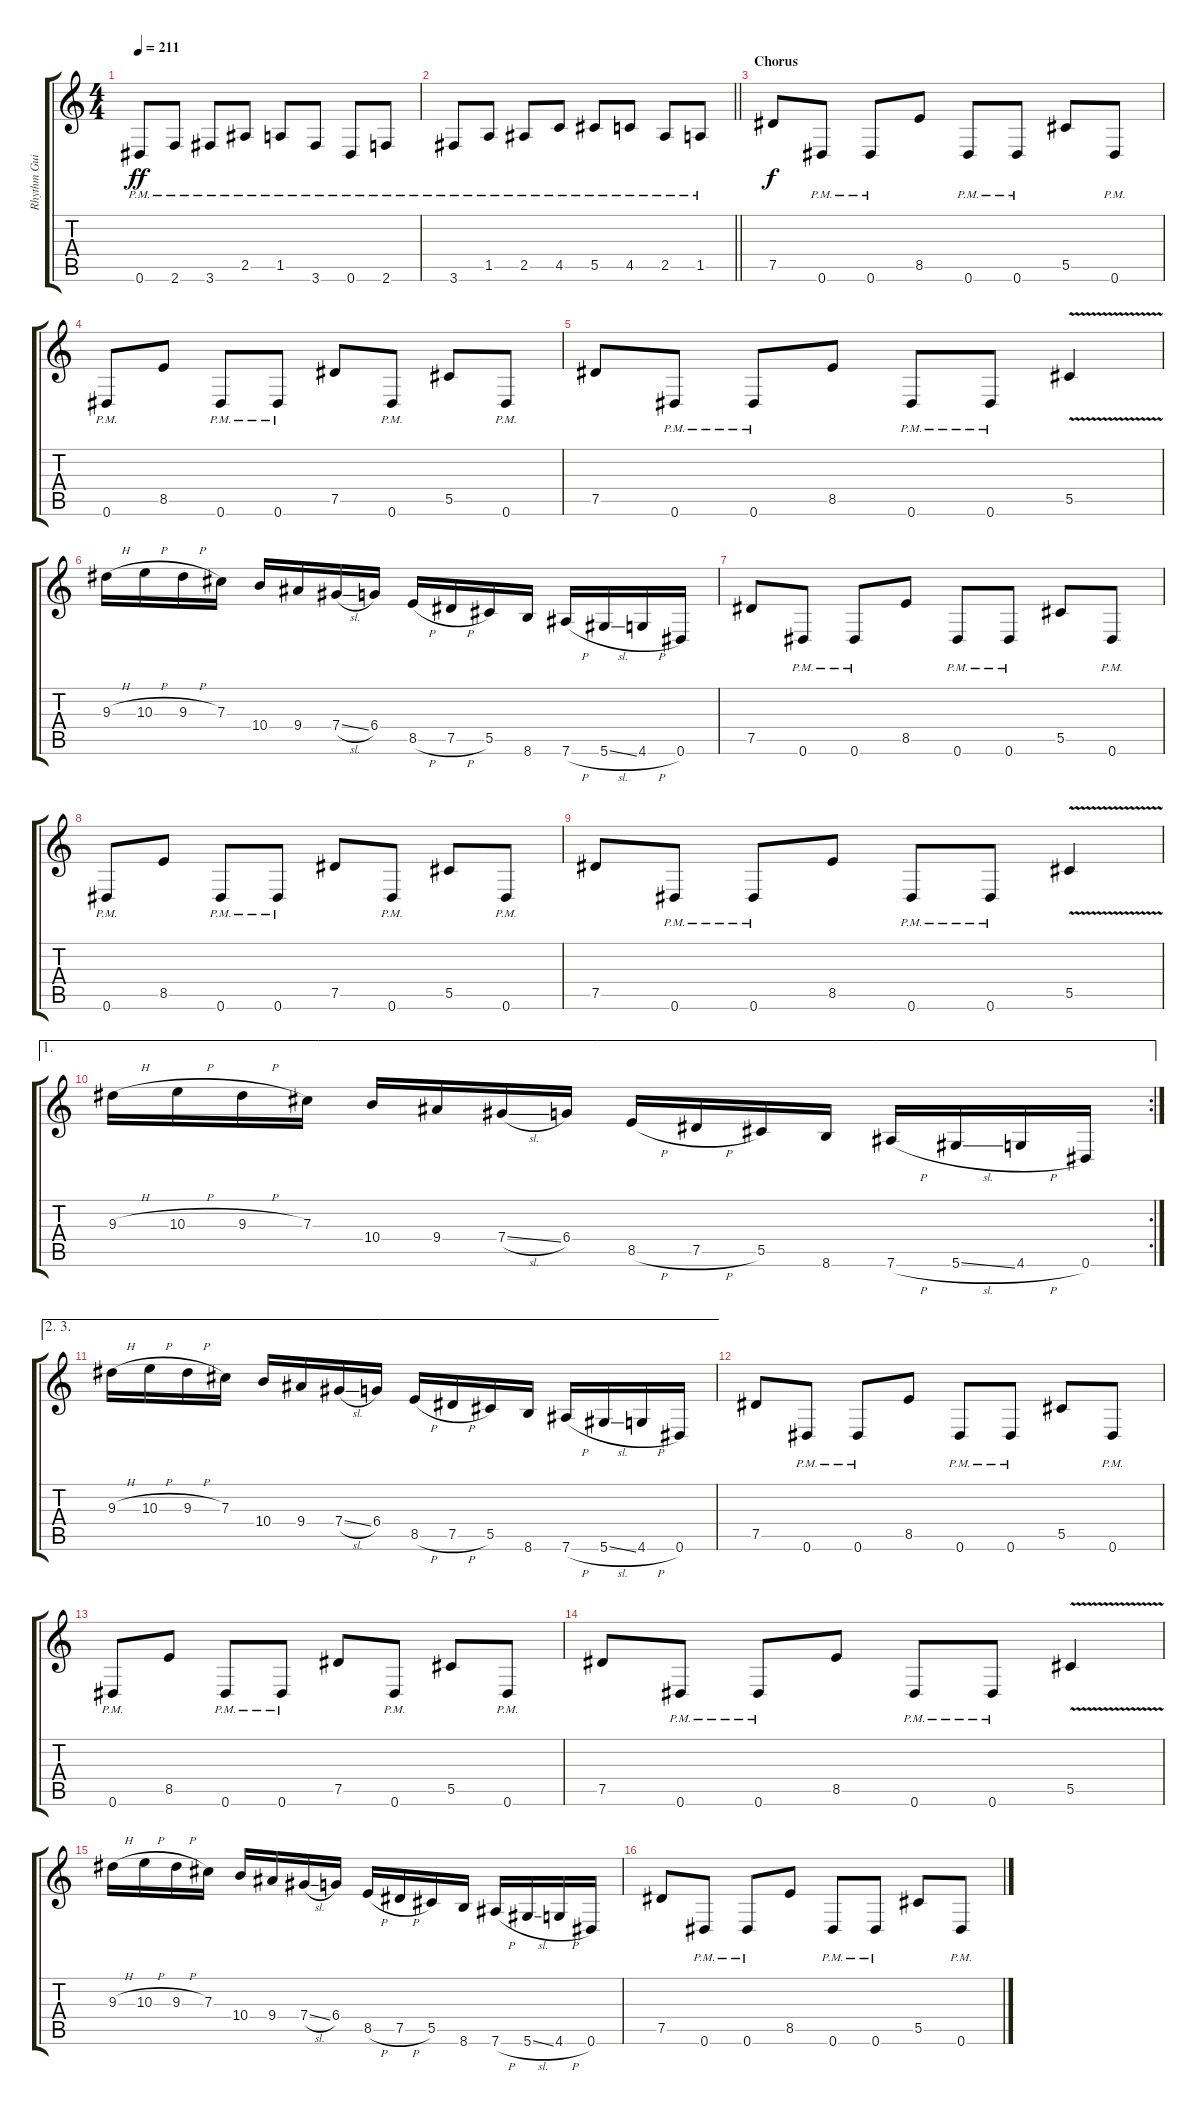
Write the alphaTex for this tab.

\track ("Rhythm Guitar (Malmsteen)" "Rhythm Gui") {instrument distortionguitar}
\staff {score tabs}
\tuning (Eb4 Bb3 Gb3 Db3 Ab2 Eb2) {hide}
\ts (4 4)
\tempo 211
\clef g2
\ks c
0.6{pm}.8{dy ff} 2.6{pm}.8 3.6{pm}.8 2.5{pm}.8 1.5{pm}.8 3.6{pm}.8 0.6{pm}.8 2.6{pm}.8 |
\barLineRight lightlight
3.6{pm}.8 1.5{pm}.8 2.5{pm}.8 4.5{pm}.8 5.5{pm}.8 4.5{pm}.8 2.5{pm}.8 1.5{pm}.8 |
\section ("" "Chorus")
7.5.8{dy f} 0.6{pm}.8 0.6{pm}.8 8.5.8 0.6{pm}.8 0.6{pm}.8 5.5.8 0.6{pm}.8 |
0.6{pm}.8 8.5.8 0.6{pm}.8 0.6{pm}.8 7.5.8 0.6{pm}.8 5.5.8 0.6{pm}.8 |
7.5.8 0.6{pm}.8 0.6{pm}.8 8.5.8 0.6{pm}.8 0.6{pm}.8 5.5{v}.4 |
9.3{h}.16 10.3{h}.16 9.3{h}.16 7.3.16 10.4.16 9.4.16 7.4{sl}.16 6.4.16 8.5{h}.16 7.5{h}.16 5.5.16 8.6.16 7.6{h}.16 5.6{sl}.16 4.6{h}.16 0.6.16 |
7.5.8 0.6{pm}.8 0.6{pm}.8 8.5.8 0.6{pm}.8 0.6{pm}.8 5.5.8 0.6{pm}.8 |
0.6{pm}.8 8.5.8 0.6{pm}.8 0.6{pm}.8 7.5.8 0.6{pm}.8 5.5.8 0.6{pm}.8 |
7.5.8 0.6{pm}.8 0.6{pm}.8 8.5.8 0.6{pm}.8 0.6{pm}.8 5.5{v}.4 |
\ae 1
\rc 2
9.3{h}.16 10.3{h}.16 9.3{h}.16 7.3.16 10.4.16 9.4.16 7.4{sl}.16 6.4.16 8.5{h}.16 7.5{h}.16 5.5.16 8.6.16 7.6{h}.16 5.6{sl}.16 4.6{h}.16 0.6.16 |
\ae (2 3)
9.3{h}.16 10.3{h}.16 9.3{h}.16 7.3.16 10.4.16 9.4.16 7.4{sl}.16 6.4.16 8.5{h}.16 7.5{h}.16 5.5.16 8.6.16 7.6{h}.16 5.6{sl}.16 4.6{h}.16 0.6.16 |
7.5.8 0.6{pm}.8 0.6{pm}.8 8.5.8 0.6{pm}.8 0.6{pm}.8 5.5.8 0.6{pm}.8 |
0.6{pm}.8 8.5.8 0.6{pm}.8 0.6{pm}.8 7.5.8 0.6{pm}.8 5.5.8 0.6{pm}.8 |
7.5.8 0.6{pm}.8 0.6{pm}.8 8.5.8 0.6{pm}.8 0.6{pm}.8 5.5{v}.4 |
9.3{h}.16 10.3{h}.16 9.3{h}.16 7.3.16 10.4.16 9.4.16 7.4{sl}.16 6.4.16 8.5{h}.16 7.5{h}.16 5.5.16 8.6.16 7.6{h}.16 5.6{sl}.16 4.6{h}.16 0.6.16 |
7.5.8 0.6{pm}.8 0.6{pm}.8 8.5.8 0.6{pm}.8 0.6{pm}.8 5.5.8 0.6{pm}.8
